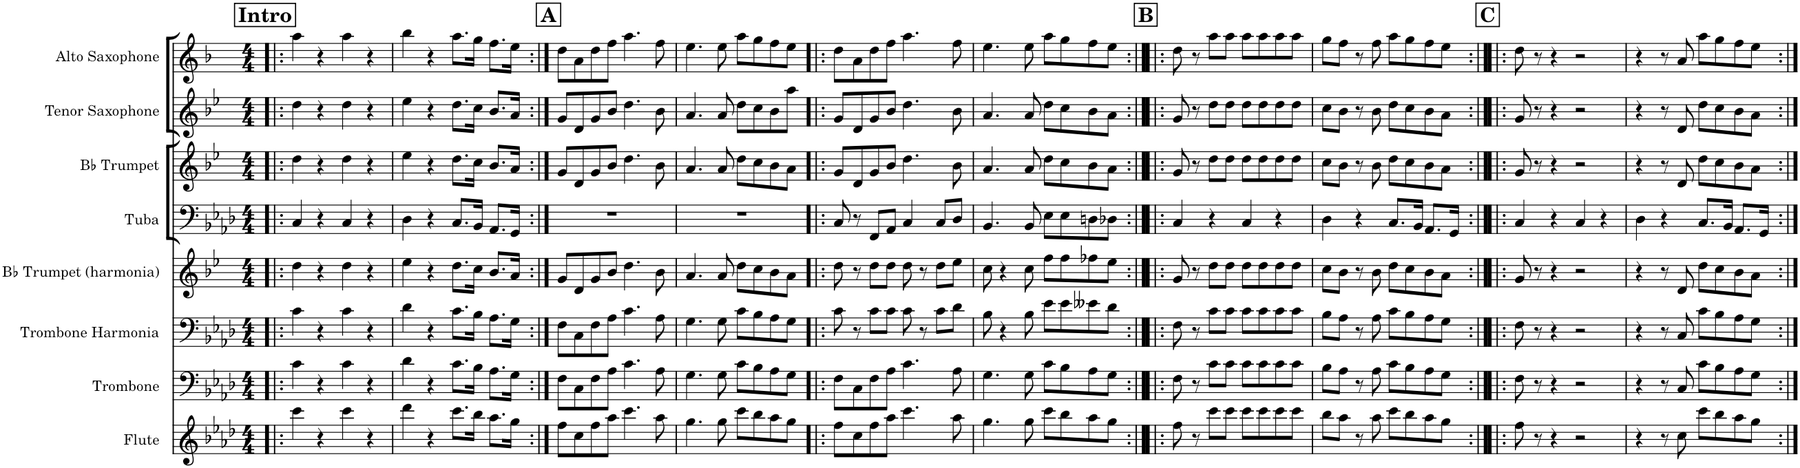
**kern	**kern	**kern	**kern	**kern	**kern	**kern	**kern
*part8	*part7	*part6	*part5	*part4	*part3	*part2	*part1
*staff8	*staff7	*staff6	*staff5	*staff4	*staff3	*staff2	*staff1
*I"Flute	*I"Trombone	*I"Trombone Harmonia	*I"Bb Trumpet (harmonia)	*I"Tuba	*I"Bb Trumpet	*I"Tenor Saxophone	*I"Alto Saxophone
*I'Fl.	*I'Tbn.	*I'Tbn.	*I'Bb Tpt.	*I'Tba.	*I'Bb Tpt.	*I'T. Sax.	*I'A. Sax.
*clefG2	*clefF4	*clefF4	*clefG2	*clefF4	*clefG2	*clefG2	*clefG2
*	*	*	*Trd1c2	*	*Trd1c2	*Trd8c14	*Trd5c9
*k[b-e-a-d-]	*k[b-e-a-d-]	*k[b-e-a-d-]	*k[b-e-]	*k[b-e-a-d-]	*k[b-e-]	*k[b-e-]	*k[b-]
*M4/4	*M4/4	*M4/4	*M4/4	*M4/4	*M4/4	*M4/4	*M4/4
!!LO:REH:place=s1:a:B:cj:fs=14:t=Intro
=1!|:	=1!|:	=1!|:	=1!|:	=1!|:	=1!|:	=1!|:	=1!|:
4ccc\	4c\	4c\	4dd\	4C/	4dd\	4dd\	4aa\
4r	4r	4r	4r	4r	4r	4r	4r
4ccc\	4c\	4c\	4dd\	4C/	4dd\	4dd\	4aa\
4r	4r	4r	4r	4r	4r	4r	4r
=2	=2	=2	=2	=2	=2	=2	=2
4ddd-\	4d-\	4d-\	4ee-\	4D-\	4ee-\	4ee-\	4bb-\
4r	4r	4r	4r	4r	4r	4r	4r
8.ccc\L	8.c\L	8.c\L	8.dd\L	8.C/L	8.dd\L	8.dd\L	8.aa\L
16bb-\Jk	16B-\Jk	16B-\Jk	16cc\Jk	16BB-/Jk	16cc\Jk	16cc\Jk	16gg\Jk
8.aa-\L	8.A-\L	8.A-\L	8.b-/L	8.AA-/L	8.b-/L	8.b-/L	8.ff\L
16gg\Jk	16G\Jk	16G\Jk	16a/Jk	16GG/Jk	16a/Jk	16a/Jk	16ee\Jk
!!LO:REH:place=s1:a:B:cj:fs=14:t=A
=3:|!	=3:|!	=3:|!	=3:|!	=3:|!	=3:|!	=3:|!	=3:|!
8ff\L	8F\L	8F\L	8g/L	1r	8g/L	8g/L	8dd\L
8cc\	8C\	8C\	8d/	.	8d/	8d/	8a\
8ff\	8F\	8F\	8g/	.	8g/	8g/	8dd\
8aa-\J	8A-\J	8A-\J	8b-/J	.	8b-/J	8b-/J	8ff\J
4.ccc\	4.c\	4.c\	4.dd\	.	4.dd\	4.dd\	4.aa\
8aa-\	8A-\	8A-\	8b-\	.	8b-\	8b-\	8ff\
=4	=4	=4	=4	=4	=4	=4	=4
4.gg\	4.G\	4.G\	4.a/	1r	4.a/	4.a/	4.ee\
8gg\	8G\	8G\	8a/	.	8a/	8a/	8ee\
8ccc\L	8c\L	8c\L	8dd\L	.	8dd\L	8dd\L	8aa\L
8bb-\	8B-\	8B-\	8cc\	.	8cc\	8cc\	8gg\
8aa-\	8A-\	8A-\	8b-\	.	8b-\	8b-\	8ff\
8gg\J	8G\J	8G\J	8a\J	.	8a\J	8aa\J	8ee\J
=5!|:	=5!|:	=5!|:	=5!|:	=5!|:	=5!|:	=5!|:	=5!|:
8ff\L	8F\L	8c\	8dd\	8C/	8g/L	8g/L	8dd\L
8cc\	8C\	8r	8r	8r	8d/	8d/	8a\
8ff\	8F\	8c\L	8dd\L	8FF/L	8g/	8g/	8dd\
8aa-\J	8A-\J	8c\J	8dd\J	8AA-/J	8b-/J	8b-/J	8ff\J
4.ccc\	4.c\	8c\	8dd\	4C/	4.dd\	4.dd\	4.aa\
.	.	8r	8r	.	.	.	.
.	.	8c\L	8dd\L	8C/L	.	.	.
8aa-\	8A-\	8d-\J	8ee-\J	8D-/J	8b-\	8b-\	8ff\
=6	=6	=6	=6	=6	=6	=6	=6
4.gg\	4.G\	8B-\	8cc\	4.BB-/	4.a/	4.a/	4.ee\
.	.	4r	4r	.	.	.	.
8gg\	8G\	8B-\	8cc\	8BB-/	8a/	8a/	8ee\
8ccc\L	8c\L	8e-\L	8ff\L	8E-\L	8dd\L	8dd\L	8aa\L
8bb-\	8B-\	8e-\	8ff\	8E-\	8cc\	8cc\	8gg\
8aa-\	8A-\	8e--X\	8ff-X\	8Dn\	8b-\	8b-\	8ff\
8gg\J	8G\J	8d-\J	8ee-\J	8D-X\J	8a\J	8a\J	8ee\J
!!LO:REH:place=s1:a:B:cj:fs=14:t=B
=7:|!|:	=7:|!|:	=7:|!|:	=7:|!|:	=7:|!|:	=7:|!|:	=7:|!|:	=7:|!|:
8ff\	8F\	8F\	8g/	4C/	8g/	8g/	8dd\
8r	8r	8r	8r	.	8r	8r	8r
8ccc\L	8c\L	8c\L	8dd\L	4r	8dd\L	8dd\L	8aa\L
8ccc\J	8c\J	8c\J	8dd\J	.	8dd\J	8dd\J	8aa\J
8ccc\L	8c\L	8c\L	8dd\L	4C/	8dd\L	8dd\L	8aa\L
8ccc\	8c\	8c\	8dd\	.	8dd\	8dd\	8aa\
8ccc\	8c\	8c\	8dd\	4r	8dd\	8dd\	8aa\
8ccc\J	8c\J	8c\J	8dd\J	.	8dd\J	8dd\J	8aa\J
=8	=8	=8	=8	=8	=8	=8	=8
8bb-\L	8B-\L	8B-\L	8cc\L	4D-\	8cc\L	8cc\L	8gg\L
8aa-\J	8A-\J	8A-\J	8b-\J	.	8b-\J	8b-\J	8ff\J
8r	8r	8r	8r	4r	8r	8r	8r
8aa-\	8A-\	8A-\	8b-\	.	8b-\	8b-\	8ff\
8ccc\L	8c\L	8c\L	8dd\L	8.C/L	8dd\L	8dd\L	8aa\L
8bb-\	8B-\	8B-\	8cc\	.	8cc\	8cc\	8gg\
.	.	.	.	16BB-/Jk	.	.	.
8aa-\	8A-\	8A-\	8b-\	8.AA-/L	8b-\	8b-\	8ff\
8gg\J	8G\J	8G\J	8a\J	.	8a\J	8a\J	8ee\J
.	.	.	.	16GG/Jk	.	.	.
!!LO:REH:place=s1:a:B:cj:fs=14:t=C
=9:|!|:	=9:|!|:	=9:|!|:	=9:|!|:	=9:|!|:	=9:|!|:	=9:|!|:	=9:|!|:
8ff\	8F\	8F\	8g/	4C/	8g/	8g/	8dd\
8r	8r	8r	8r	.	8r	8r	8r
4r	4r	4r	4r	4r	4r	4r	4r
2r	2r	2r	2r	4C/	2r	2r	2r
.	.	.	.	4r	.	.	.
=10	=10	=10	=10	=10	=10	=10	=10
4r	4r	4r	4r	4D-\	4r	4r	4r
8r	8r	8r	8r	4r	8r	8r	8r
8cc\	8C/	8C/	8d/	.	8d/	8d/	8a/
8ccc\L	8c\L	8c\L	8dd\L	8.C/L	8dd\L	8dd\L	8aa\L
8bb-\	8B-\	8B-\	8cc\	.	8cc\	8cc\	8gg\
.	.	.	.	16BB-/Jk	.	.	.
8aa-\	8A-\	8A-\	8b-\	8.AA-/L	8b-\	8b-\	8ff\
8gg\J	8G\J	8G\J	8a\J	.	8a\J	8a\J	8ee\J
.	.	.	.	16GG/Jk	.	.	.
=:|!	=:|!	=:|!	=:|!	=:|!	=:|!	=:|!	=:|!
*-	*-	*-	*-	*-	*-	*-	*-
